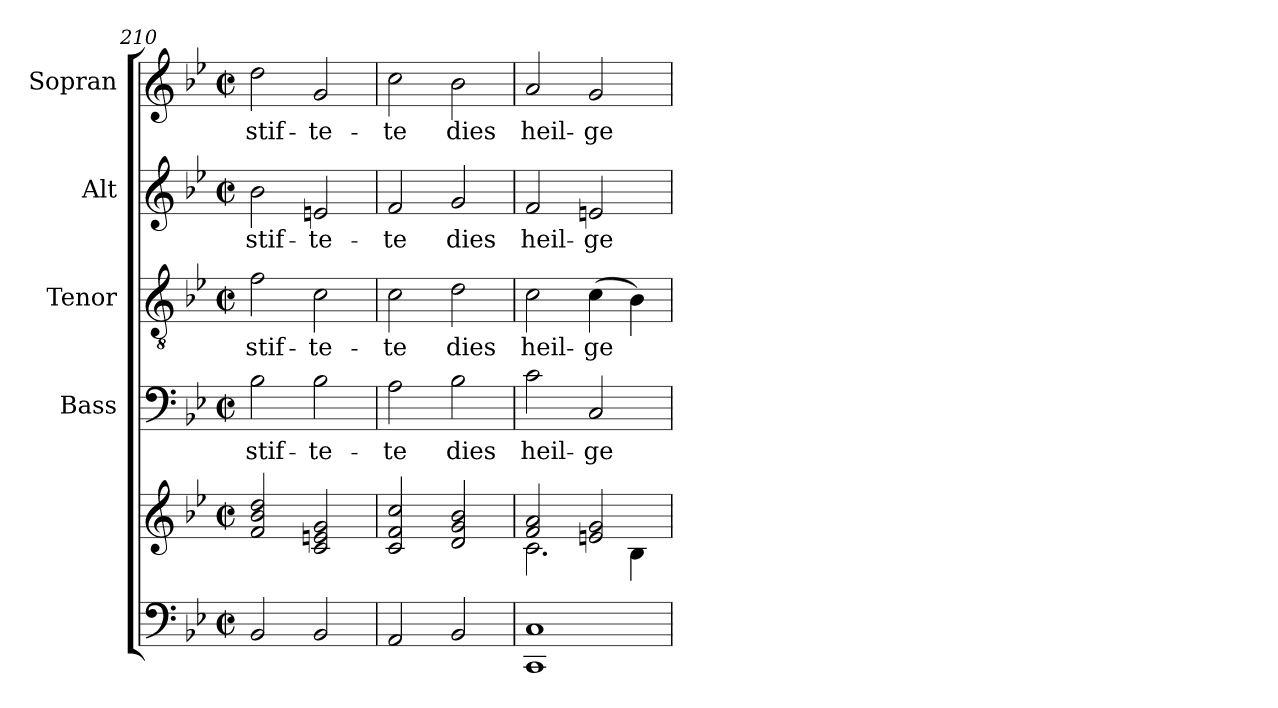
**kern	**kern	**kern	**text	**kern	**text	**kern	**text	**kern	**text
*part5	*part5	*part4	*part4	*part3	*part3	*part2	*part2	*part1	*part1
*staff6	*staff5	*staff4	*staff4	*staff3	*staff3	*staff2	*staff2	*staff1	*staff1
*	*	*I"Bass	*	*I"Tenor	*	*I"Alt	*	*I"Sopran	*
*	*	*I'B.	*	*I'T.	*	*I'A.	*	*I'S.	*
*clefF4	*clefG2	*clefF4	*	*clefGv2	*	*clefG2	*	*clefG2	*
*k[b-e-]	*k[b-e-]	*k[b-e-]	*	*k[b-e-]	*	*k[b-e-]	*	*k[b-e-]	*
*B-:	*B-:	*B-:	*	*B-:	*	*B-:	*	*B-:	*
*M2/2	*M2/2	*M2/2	*	*M2/2	*	*M2/2	*	*M2/2	*
*met(c|)	*met(c|)	*met(c|)	*	*met(c|)	*	*met(c|)	*	*met(c|)	*
=210	=210	=210	=210	=210	=210	=210	=210	=210	=210
!	!	!	!LO:LY:b	!	!LO:LY:b	!	!LO:LY:b	!	!LO:LY:b
2BB-/	2f/ 2b-/ 2dd/	2B-\	stif-	2f\	stif-	2b-\	stif-	2dd\	stif-
!	!	!	!LO:LY:b	!	!LO:LY:b	!	!LO:LY:b	!	!LO:LY:b
2BB-/	2c/ 2en/ 2g/	2B-\	-te-	2c\	-te-	2en/	-te-	2g/	-te-
=211	=211	=211	=211	=211	=211	=211	=211	=211	=211
!	!	!	!LO:LY:b	!	!LO:LY:b	!	!LO:LY:b	!	!LO:LY:b
2AA/	2c/ 2f/ 2cc/	2A\	-te	2c\	-te	2f/	-te	2cc\	-te
!	!	!	!LO:LY:b	!	!LO:LY:b	!	!LO:LY:b	!	!LO:LY:b
2BB-/	2d/ 2g/ 2b-/	2B-\	dies	2d\	dies	2g/	dies	2b-\	dies
=212	=212	=212	=212	=212	=212	=212	=212	=212	=212
*	*^	*	*	*	*	*	*	*	*
!	!	!	!	!LO:LY:b	!	!LO:LY:b	!	!LO:LY:b	!	!LO:LY:b
1CC 1C	2f/ 2a/	2.c\	2c\	heil-	2c\	heil-	2f/	heil-	2a/	heil-
!	!	!	!	!LO:LY:b	!	!LO:LY:b	!	!LO:LY:b	!	!LO:LY:b
.	2en/ 2g/	.	2C/	-ge	(>4c\	-ge	2en/	-ge	2g/	-ge
.	.	4B-\	.	.	4B-\)	.	.	.	.	.
*	*v	*v	*	*	*	*	*	*	*	*
=	=	=	=	=	=	=	=	=	=
*-	*-	*-	*-	*-	*-	*-	*-	*-	*-
